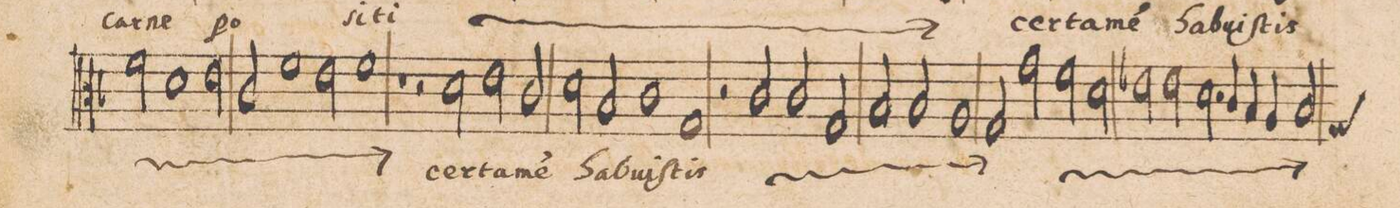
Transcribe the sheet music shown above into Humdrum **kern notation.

**kern	**text
*I"CANTVS.	*
*clefC3	*
*k[b-]	*
*met(C|)	*
*M2/1	*
2f\	-ta-
1d	-m(en)
2eny\	ha-
=22-	=22-
2c/	-bu-
1f	-i-
2e\	.
=23-	=23-
1f	-ſtis
*	*Xij
1r	.
=24-	=24-
2r	.
2d\	cer-
2e\	-ta-
2c/	-m(en)
=25-	=25-
2d\	ha-
2B-/	-bu-
1c	-i-
=26-	=26-
1G	-ſtis
2r	.
*	*ij
2c/	cer-
=27-	=27-
2c/	-ta-
2G/	-m(en)
2B-/	ha-
2B-/	-bu-
=28-	=28-
1A	-i-
2G/	-ſtis
2g\	cer-
=29-	=29-
2f\	-ta-
2d\	-m(en)
2e-X\	ha-
2e-\	-bu-
=30-	=30-
2.d\	-i-
4c/	.
4B-/	.
4A/	.
2B-/	.
*custos:G	*
=31-	=31-
*-	*-
